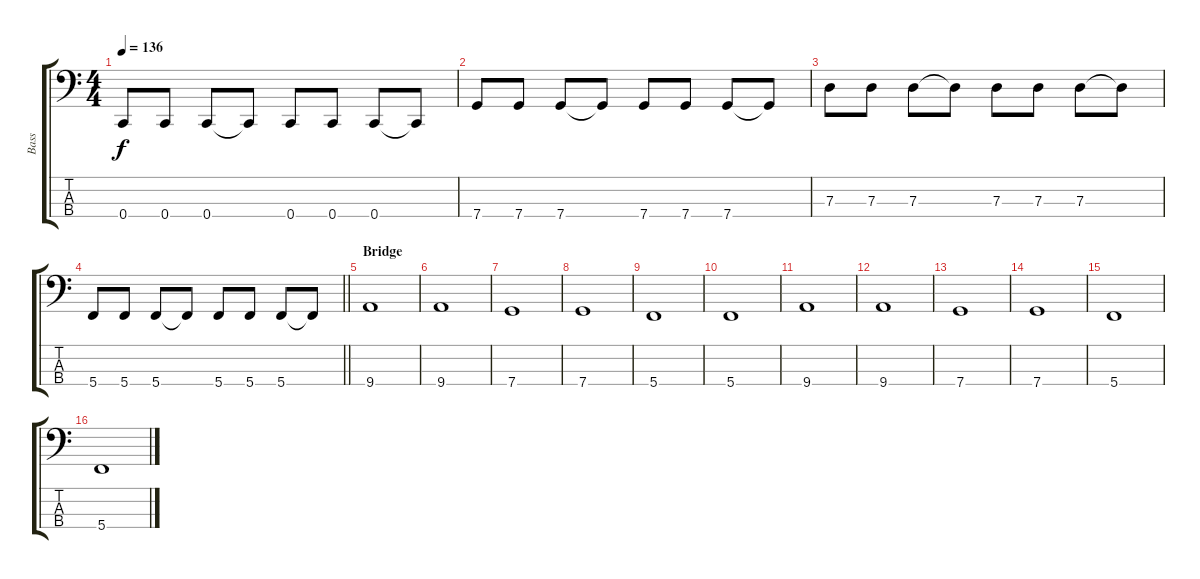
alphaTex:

\track ("Bass" "Bass") {instrument electricbassfinger}
\staff {score tabs}
\tuning (F2 C2 G1 C1) {hide}
\ts (4 4)
\tempo 136
\clef f4
\ks c
0.4.8{dy f} 0.4.8 0.4.8 0.4{t}.8 0.4.8 0.4.8 0.4.8 0.4{t}.8 |
7.4.8 7.4.8 7.4.8 7.4{t}.8 7.4.8 7.4.8 7.4.8 7.4{t}.8 |
7.3.8 7.3.8 7.3.8 7.3{t}.8 7.3.8 7.3.8 7.3.8 7.3{t}.8 |
\barLineRight lightlight
5.4.8 5.4.8 5.4.8 5.4{t}.8 5.4.8 5.4.8 5.4.8 5.4{t}.8 |
\section ("" "Bridge")
9.4.1 |
9.4.1 |
7.4.1 |
7.4.1 |
5.4.1 |
5.4.1 |
9.4.1 |
9.4.1 |
7.4.1 |
7.4.1 |
5.4.1 |
5.4.1
